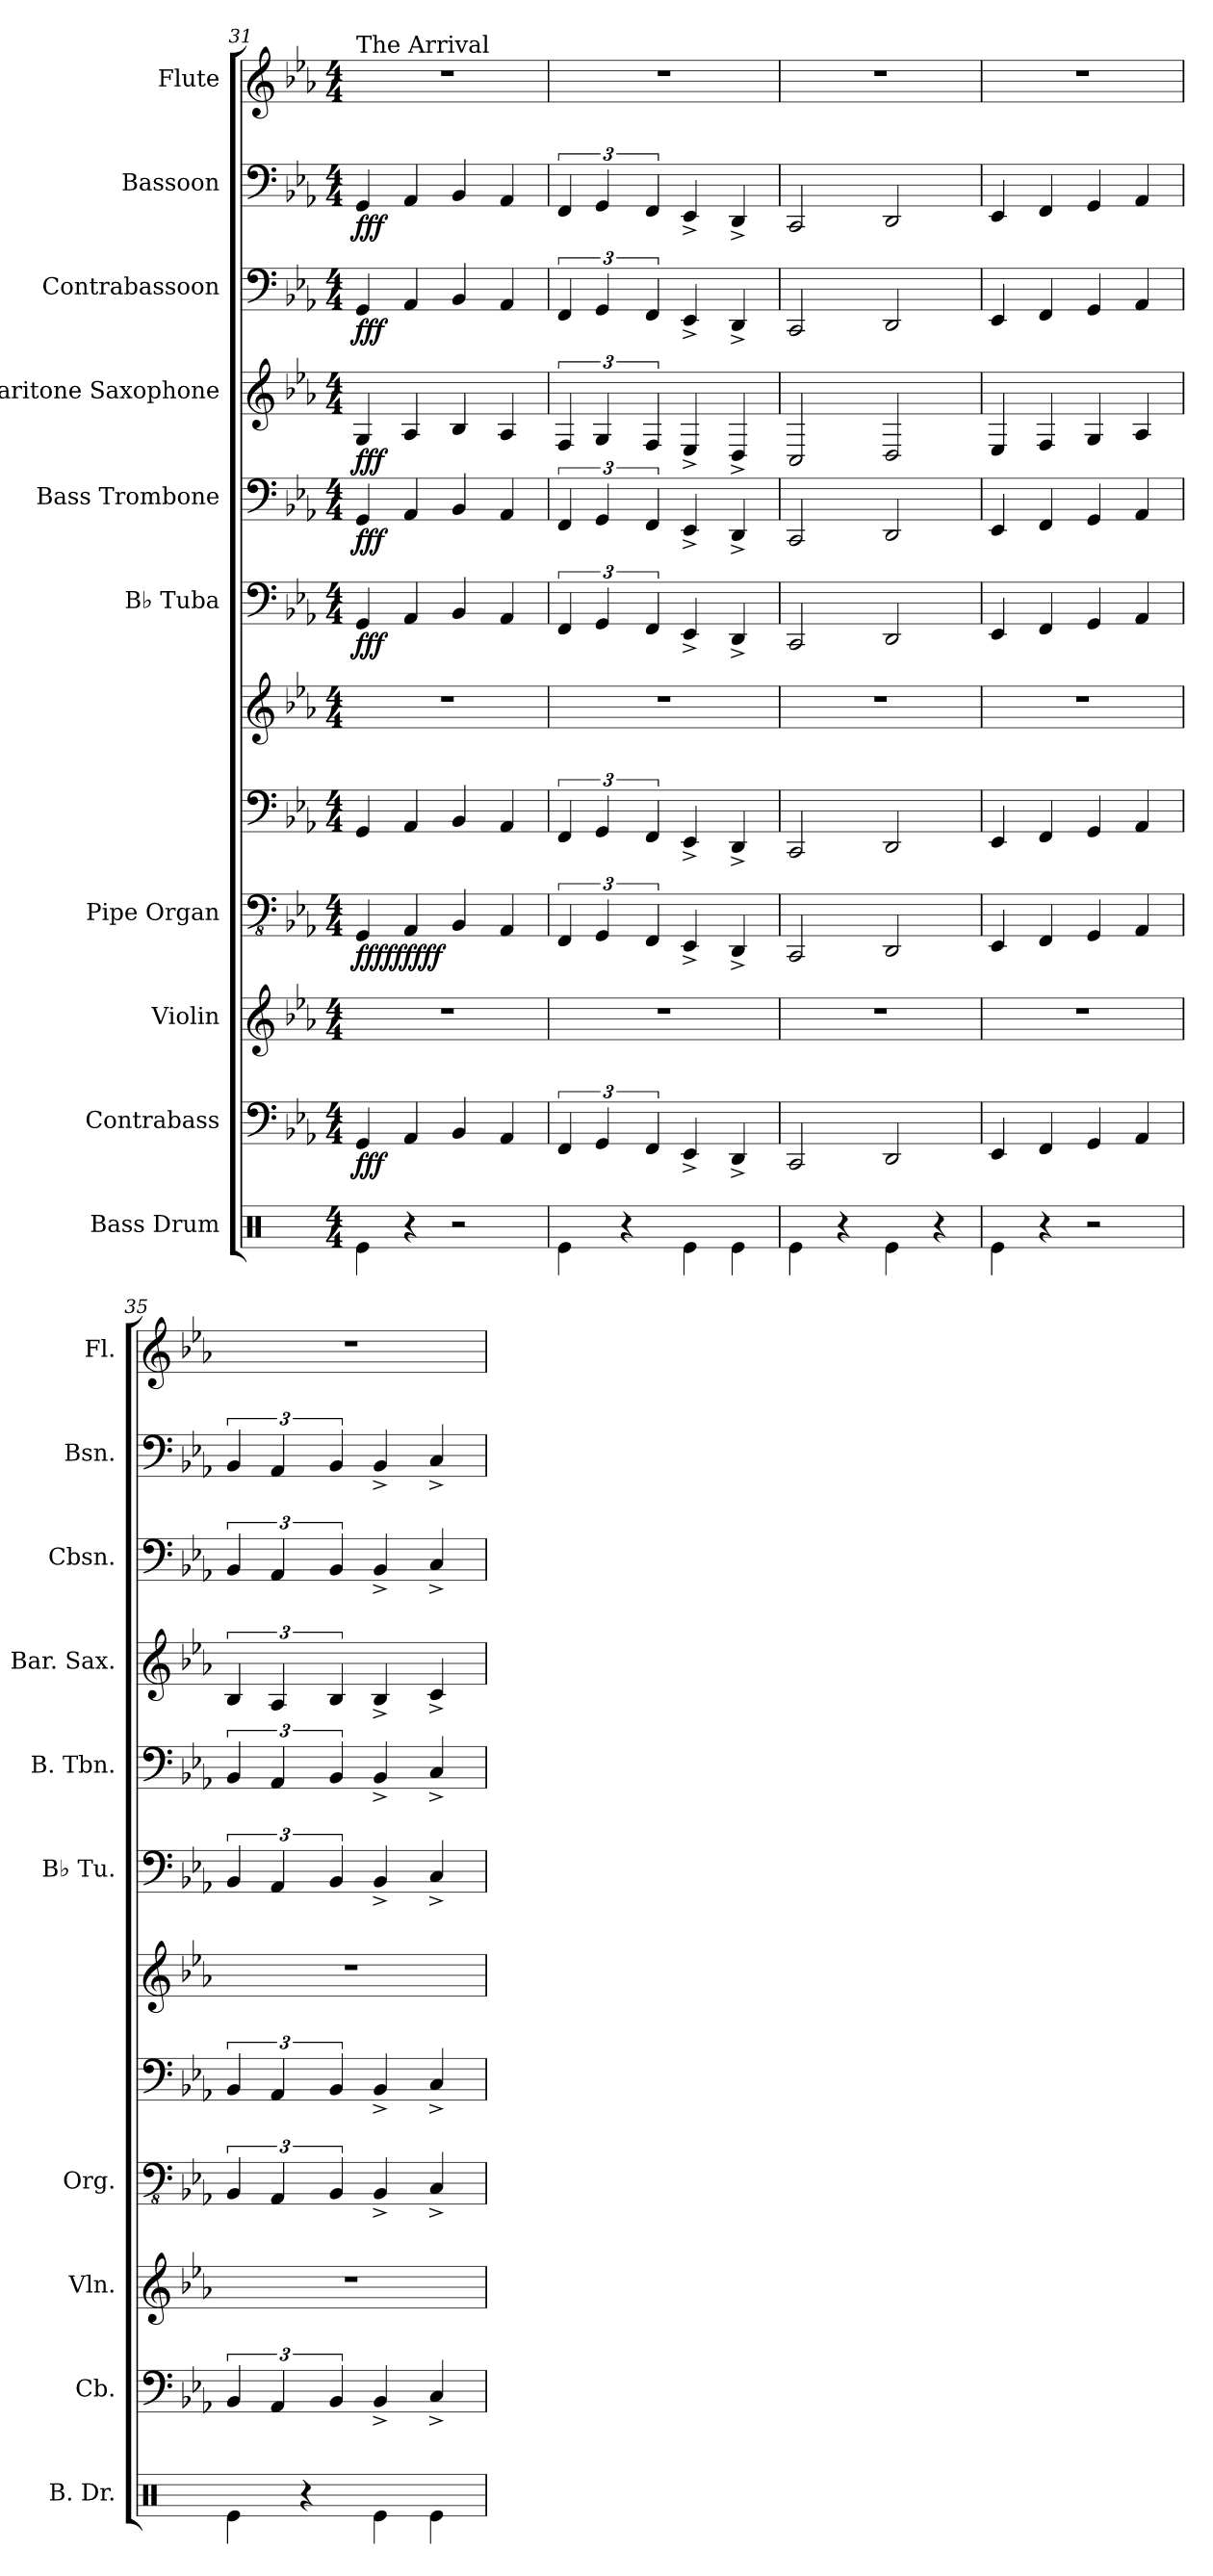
**kern	**kern	**dynam	**kern	**kern	**kern	**kern	**dynam	**kern	**dynam	**kern	**dynam	**kern	**dynam	**kern	**dynam	**kern	**dynam	**kern
*part10	*part9	*part9	*part8	*part7	*part7	*part7	*part7	*part6	*part6	*part5	*part5	*part4	*part4	*part3	*part3	*part2	*part2	*part1
*staff12	*staff11	*staff11	*staff10	*staff9	*staff8	*staff7	*staff7/8/9	*staff6	*staff6	*staff5	*staff5	*staff4	*staff4	*staff3	*staff3	*staff2	*staff2	*staff1
*I"Bass Drum	*I"Contrabass	*	*I"Violin	*I"Pipe Organ	*	*	*	*I"B♭ Tuba	*	*I"Bass Trombone	*	*I"Baritone Saxophone	*	*I"Contrabassoon	*	*I"Bassoon	*	*I"Flute
*I'B. Dr.	*I'Cb.	*	*I'Vln.	*I'Org.	*	*	*	*I'B♭ Tu.	*	*I'B. Tbn.	*	*I'Bar. Sax.	*	*I'Cbsn.	*	*I'Bsn.	*	*I'Fl.
*clefX	*clefF4	*	*clefG2	*clefFv4	*clefF4	*clefG2	*	*clefF4	*	*clefF4	*	*clefG2	*	*clefF4	*	*clefF4	*	*clefG2
*	*ITrd7c12	*	*	*	*	*	*	*	*	*	*	*ITrd12c21	*	*ITrd7c12	*	*	*	*
*k[]	*k[b-e-a-]	*	*k[b-e-a-]	*k[b-e-a-]	*k[b-e-a-]	*k[b-e-a-]	*	*k[b-e-a-]	*	*k[b-e-a-]	*	*k[b-e-a-]	*	*k[b-e-a-]	*	*k[b-e-a-]	*	*k[b-e-a-]
*M4/4	*M4/4	*	*M4/4	*M4/4	*M4/4	*M4/4	*	*M4/4	*	*M4/4	*	*M4/4	*	*M4/4	*	*M4/4	*	*M4/4
=31	=31	=31	=31	=31	=31	=31	=31	=31	=31	=31	=31	=31	=31	=31	=31	=31	=31	=31
!	!	!	!	!	!	!	!	!	!	!	!	!	!	!	!	!	!	!LO:TX:a:t=The Arrival
!	!	!LO:DY:b	!	!	!	!	!LO:DY:b=3	!	!	!	!	!	!	!	!	!	!	!
!	!	!	!	!	!	!	!LO:DY:n=1:b=2	!	!	!	!	!	!	!	!	!	!	!
!	!	!	!	!	!	!	!LO:DY:n=2:b	!	!LO:DY:b	!	!LO:DY:b	!	!LO:DY:b	!	!LO:DY:b	!	!LO:DY:b	!
4Re\	4GGG/	fff	1r	4GGG/	4GG/	1r	fff fff fff	4GG/	fff	4GG/	fff	4GG/	fff	4GGG/	fff	4GG/	fff	1r
4r	4AAA-/	.	.	4AAA-/	4AA-/	.	.	4AA-/	.	4AA-/	.	4AA-/	.	4AAA-/	.	4AA-/	.	.
2r	4BBB-/	.	.	4BBB-/	4BB-/	.	.	4BB-/	.	4BB-/	.	4BB-/	.	4BBB-/	.	4BB-/	.	.
.	4AAA-/	.	.	4AAA-/	4AA-/	.	.	4AA-/	.	4AA-/	.	4AA-/	.	4AAA-/	.	4AA-/	.	.
=32	=32	=32	=32	=32	=32	=32	=32	=32	=32	=32	=32	=32	=32	=32	=32	=32	=32	=32
4Re\	6FFF/	.	1r	6FFF/	6FF/	1r	.	6FF/	.	6FF/	.	6FF/	.	6FFF/	.	6FF/	.	1r
.	6GGG/	.	.	6GGG/	6GG/	.	.	6GG/	.	6GG/	.	6GG/	.	6GGG/	.	6GG/	.	.
4r	.	.	.	.	.	.	.	.	.	.	.	.	.	.	.	.	.	.
.	6FFF/	.	.	6FFF/	6FF/	.	.	6FF/	.	6FF/	.	6FF/	.	6FFF/	.	6FF/	.	.
4Re\	4EEE-^/	.	.	4EEE-^/	4EE-^/	.	.	4EE-^/	.	4EE-^/	.	4EE-^/	.	4EEE-^/	.	4EE-^/	.	.
4Re\	4DDD^/	.	.	4DDD^/	4DD^/	.	.	4DD^/	.	4DD^/	.	4DD^/	.	4DDD^/	.	4DD^/	.	.
=33	=33	=33	=33	=33	=33	=33	=33	=33	=33	=33	=33	=33	=33	=33	=33	=33	=33	=33
4Re\	2CCC/	.	1r	2CCC/	2CC/	1r	.	2CC/	.	2CC/	.	2CC/	.	2CCC/	.	2CC/	.	1r
4r	.	.	.	.	.	.	.	.	.	.	.	.	.	.	.	.	.	.
4Re\	2DDD/	.	.	2DDD/	2DD/	.	.	2DD/	.	2DD/	.	2DD/	.	2DDD/	.	2DD/	.	.
4r	.	.	.	.	.	.	.	.	.	.	.	.	.	.	.	.	.	.
=34	=34	=34	=34	=34	=34	=34	=34	=34	=34	=34	=34	=34	=34	=34	=34	=34	=34	=34
4Re\	4EEE-/	.	1r	4EEE-/	4EE-/	1r	.	4EE-/	.	4EE-/	.	4EE-/	.	4EEE-/	.	4EE-/	.	1r
4r	4FFF/	.	.	4FFF/	4FF/	.	.	4FF/	.	4FF/	.	4FF/	.	4FFF/	.	4FF/	.	.
2r	4GGG/	.	.	4GGG/	4GG/	.	.	4GG/	.	4GG/	.	4GG/	.	4GGG/	.	4GG/	.	.
.	4AAA-/	.	.	4AAA-/	4AA-/	.	.	4AA-/	.	4AA-/	.	4AA-/	.	4AAA-/	.	4AA-/	.	.
!!LO:PB:g=z
=35	=35	=35	=35	=35	=35	=35	=35	=35	=35	=35	=35	=35	=35	=35	=35	=35	=35	=35
4Re\	6BBB-/	.	1r	6BBB-/	6BB-/	1r	.	6BB-/	.	6BB-/	.	6BB-/	.	6BBB-/	.	6BB-/	.	1r
.	6AAA-/	.	.	6AAA-/	6AA-/	.	.	6AA-/	.	6AA-/	.	6AA-/	.	6AAA-/	.	6AA-/	.	.
4r	.	.	.	.	.	.	.	.	.	.	.	.	.	.	.	.	.	.
.	6BBB-/	.	.	6BBB-/	6BB-/	.	.	6BB-/	.	6BB-/	.	6BB-/	.	6BBB-/	.	6BB-/	.	.
4Re\	4BBB-^/	.	.	4BBB-^/	4BB-^/	.	.	4BB-^/	.	4BB-^/	.	4BB-^/	.	4BBB-^/	.	4BB-^/	.	.
4Re\	4CC^/	.	.	4CC^/	4C^/	.	.	4C^/	.	4C^/	.	4C^/	.	4CC^/	.	4C^/	.	.
=	=	=	=	=	=	=	=	=	=	=	=	=	=	=	=	=	=	=
*-	*-	*-	*-	*-	*-	*-	*-	*-	*-	*-	*-	*-	*-	*-	*-	*-	*-	*-
